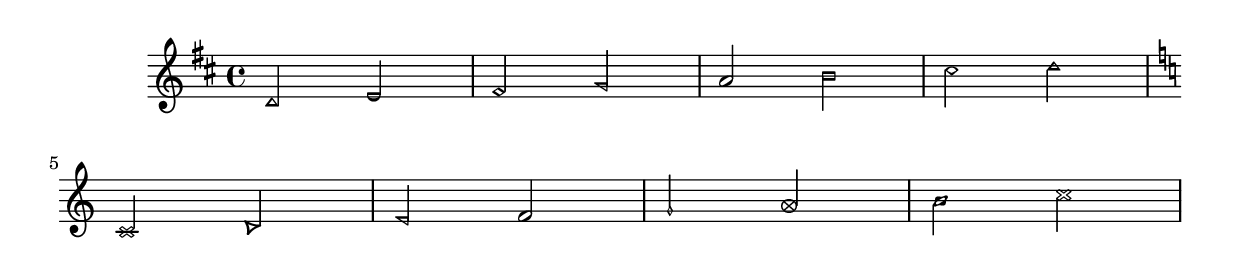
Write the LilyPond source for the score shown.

%% Do not edit this file; it is automatically
%% generated from LSR http://lsr.dsi.unimi.it
%% This file is in the public domain.
\version "2.13.4"

\header {
  lsrtags = "pitches, editorial-annotations"

%% Translation of GIT committish: b2d4318d6c53df8469dfa4da09b27c15a374d0ca
  doctitlees = "Aplicar estilos de cabeza según la nota de la escala"
  texidoces = "
La propiedad @code{shapeNoteStyles} se puede usar para definir varios
estilos de cabezas de nota para cada grado de la escala (según esté
establecido por la armadura o por la propiedad \"tonic\").  Esta
propiedad requiere un conjunto de símbolos, que pueden ser puramente
arbitrarios (se permiten expresiones geométricas como @code{triangle},
triángulo, @code{cross}, aspas, y @code{xcircle}, círculo con aspas) o
basados en una antigua tradición americana de grabado (ciertos nombres
de nota latinos trambién se permiten).

Dicho esto, para imitar antiguos cancioneros americanos, existen varios
estilos predefinidos de cabezas de nota disponibles a través de
instrucciones de abreviatura como @code{\\aikenHeads} o
@code{\\sacredHarpHeads}.

Este ejemplo muestra distintas formas de obtener cabezas de notas con forma,
y muestra la capacidad de transportar una melodía sin perder la
correspondencia entre las funciones armónicas y los estilos de cabezas de
nota.

"


%% Translation of GIT committish: d96023d8792c8af202c7cb8508010c0d3648899d
  doctitlede = "Notenkopfstile basierend auf der Tonleiterstufe erstellen"
  texidocde = "
Die @code{shapeNoteStyles}-(NotenFormenStile)-Eigenschaft kann benutzt
werden, um verschiedene Notenstile für jeden Schritt der Tonleiter
zu definieren (vorgegeben von der Tonart oder der @qq{tonic}
(Tonika)-Eigneschaft.  Diese Eigenschaft braucht eine Anzahl von Symbolen,
welche beliebig sein können (geometrische Ausdrücke wie @code{triangle}
(Dreieck), @code{cross} (Kreuz) und @code{xcircle} (X-Kreis) sind erlaubt)
oder basierend auf einer alten amerikanischen Notensatztradition (einige
lateinische Notenbezeichnungen sind auch erlaubt).

Um alte amerikanische Liederbücher zu imitieren, gibt es einige
vordefinierte Notenstile wie etwa @code{\\aikenHeads} (im Stil von Aiken)
oder @code{\\sacredHarpHeads} (im Stil der Sacred Harp-Tradition).

Dieses Beispiel zeigt, wie man unterschiedlich geformte Noten erhält und
eine Melodie transponieren kann, ohne dass das Verhältnis zwischen den
harmonischen Funktionen und dem Notenstil verloren geht.

"

  texidoc = "
The @code{shapeNoteStyles} property can be used to define various note
head styles for each step of the scale (as set by the key signature or
the \"tonic\" property). This property requires a set of symbols, which
can be purely arbitrary (geometrical expressions such as
@code{triangle}, @code{cross}, and @code{xcircle} are allowed) or based
on old American engraving tradition (some latin note names are also
allowed).

That said, to imitate old American song books, there are several
predefined note head styles available through shortcut commands such as
@code{\\aikenHeads} or @code{\\sacredHarpHeads}.

This example shows different ways to obtain shape note heads, and
demonstrates the ability to transpose a melody without losing the
correspondence between harmonic functions and note head styles.

"
  doctitle = "Applying note head styles depending on the step of the scale"
} % begin verbatim

fragment = {
  \key c \major
  c2 d
  e2 f
  g2 a
  b2 c
}

\new Staff {
  \transpose c d
  \relative c' {
    \set shapeNoteStyles = #'#(do re mi fa
                               #f la ti)
    \fragment
  }

  \break

  \relative c' {
    \set shapeNoteStyles = #'#(cross triangle fa #f
                               mensural xcircle diamond)
    \fragment
  }
}

